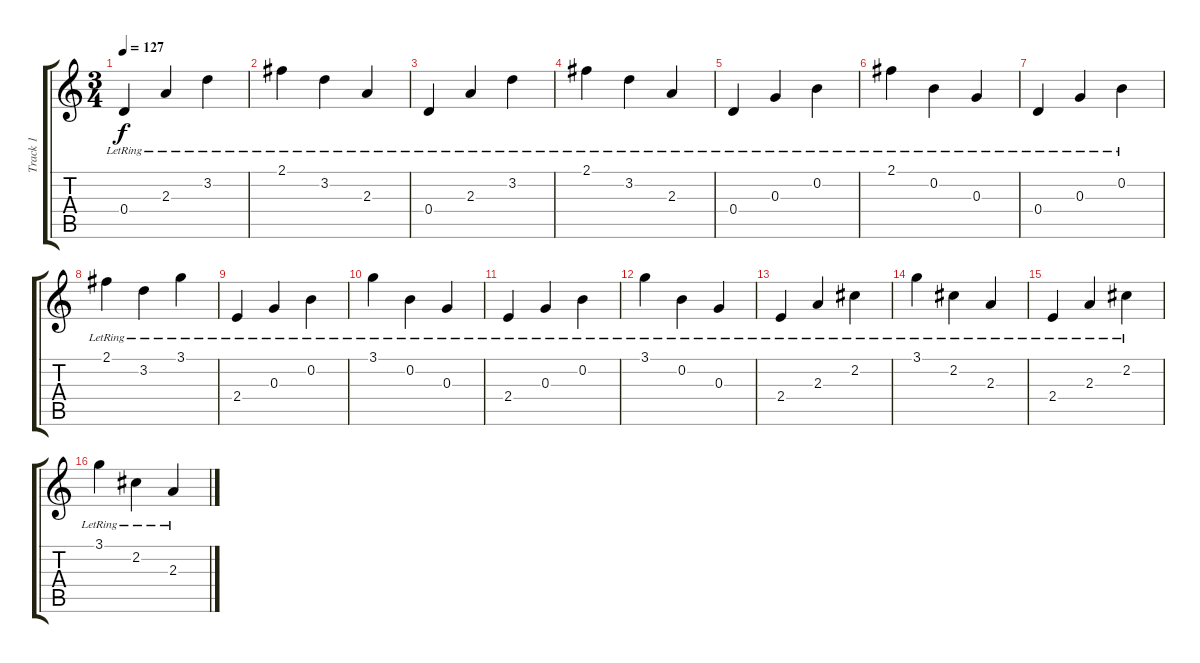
\track ("Track 1" "Track 1") {instrument acousticguitarsteel}
\staff {score tabs}
\tuning (E4 B3 G3 D3 A2 E2) {hide}
\ts (3 4)
\tempo 127
\clef g2
\ks c
0.4{lr}.4{dy f} 2.3{lr}.4 3.2{lr}.4 |
2.1{lr}.4 3.2{lr}.4 2.3{lr}.4 |
0.4{lr}.4 2.3{lr}.4 3.2{lr}.4 |
2.1{lr}.4 3.2{lr}.4 2.3{lr}.4 |
0.4{lr}.4 0.3{lr}.4 0.2{lr}.4 |
2.1{lr}.4 0.2{lr}.4 0.3{lr}.4 |
0.4{lr}.4 0.3{lr}.4 0.2{lr}.4 |
2.1{lr}.4 3.2{lr}.4 3.1{lr}.4 |
2.4{lr}.4 0.3{lr}.4 0.2{lr}.4 |
3.1{lr}.4 0.2{lr}.4 0.3{lr}.4 |
2.4{lr}.4 0.3{lr}.4 0.2{lr}.4 |
3.1{lr}.4 0.2{lr}.4 0.3{lr}.4 |
2.4{lr}.4 2.3{lr}.4 2.2{lr}.4 |
3.1{lr}.4 2.2{lr}.4 2.3{lr}.4 |
2.4{lr}.4 2.3{lr}.4 2.2{lr}.4 |
3.1{lr}.4 2.2{lr}.4 2.3{lr}.4
